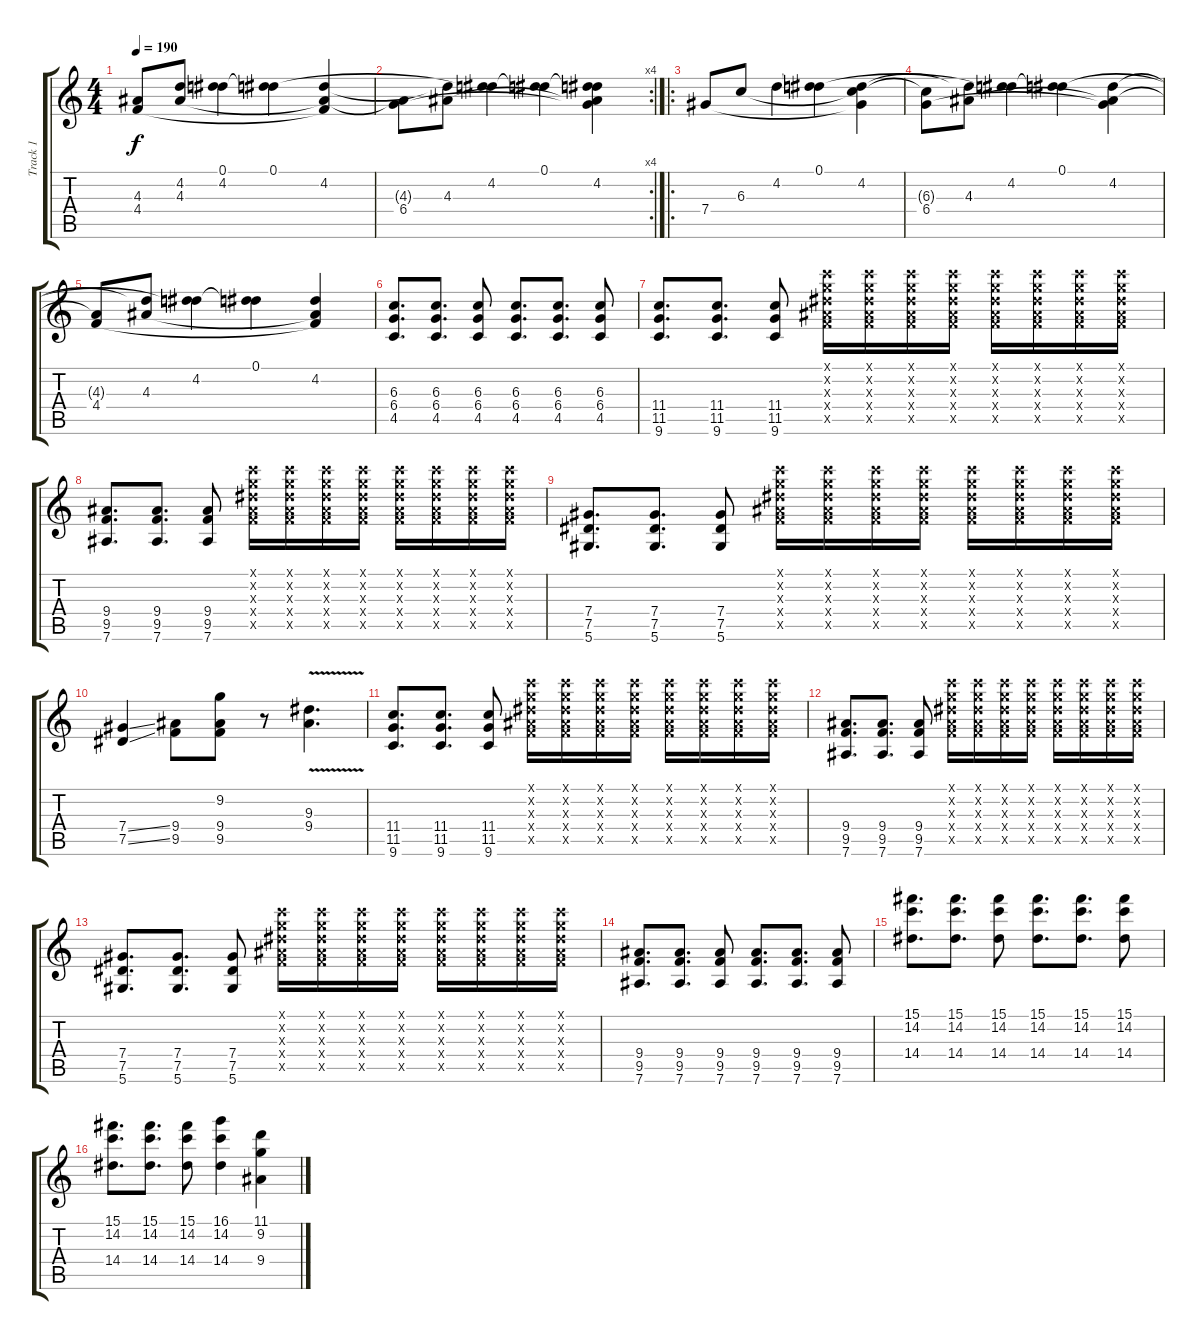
\track ("Track 1" "Track 1") {instrument acousticguitarsteel}
\staff {score tabs}
\tuning (Eb4 Bb3 Gb3 Db3 Ab2 Eb2) {hide}
\ts (4 4)
\tempo 190
\clef g2
\ks c
(4.3{t} 4.4).8{dy f} (4.2{t} 4.3).8 (0.1{t} 4.2).4 (0.1 4.2{t}).4 (4.2 4.3{t} 4.4{t}).4 |
\rc 4
(4.3{t} 6.4).8 (4.2{t} 4.3).8 (0.1{t} 4.2).4 (0.1 4.2{t}).4 (0.1{t} 4.2 4.3{t} 6.4{t}).4 |
\ro
7.4.8 6.3.8 4.2.4 (0.1 4.2{t}).4 (4.2 6.3{t} 7.4{t}).4 |
(6.3{t} 6.4).8 (4.2{t} 4.3).8 (0.1{t} 4.2).4 (0.1 4.2{t}).4 (4.2 4.3{t} 6.4{t}).4 |
(4.3{t} 4.4).8 (4.2{t} 4.3).8 (0.1{t} 4.2).4 (0.1 4.2{t}).4 (4.2 4.3{t} 4.4{t}).4 |
(6.3 6.4 4.5).8{d} (6.3 6.4 4.5).8{d} (6.3 6.4 4.5).8 (6.3 6.4 4.5).8{d} (6.3 6.4 4.5).8{d} (6.3 6.4 4.5).8 |
(11.4 11.5 9.6).8{d} (11.4 11.5 9.6).8{d} (11.4 11.5 9.6).8 (9.1{x} 9.2{x} 9.3{x} 9.4{x} 9.5{x}).16 (9.1{x} 9.2{x} 9.3{x} 9.4{x} 9.5{x}).16 (9.1{x} 9.2{x} 9.3{x} 9.4{x} 9.5{x}).16 (9.1{x} 9.2{x} 9.3{x} 9.4{x} 9.5{x}).16 (9.1{x} 9.2{x} 9.3{x} 9.4{x} 9.5{x}).16 (9.1{x} 9.2{x} 9.3{x} 9.4{x} 9.5{x}).16 (9.1{x} 9.2{x} 9.3{x} 9.4{x} 9.5{x}).16 (9.1{x} 9.2{x} 9.3{x} 9.4{x} 9.5{x}).16 |
(9.4 9.5 7.6).8{d} (9.4 9.5 7.6).8{d} (9.4 9.5 7.6).8 (9.1{x} 9.2{x} 9.3{x} 9.4{x} 9.5{x}).16 (9.1{x} 9.2{x} 9.3{x} 9.4{x} 9.5{x}).16 (9.1{x} 9.2{x} 9.3{x} 9.4{x} 9.5{x}).16 (9.1{x} 9.2{x} 9.3{x} 9.4{x} 9.5{x}).16 (9.1{x} 9.2{x} 9.3{x} 9.4{x} 9.5{x}).16 (9.1{x} 9.2{x} 9.3{x} 9.4{x} 9.5{x}).16 (9.1{x} 9.2{x} 9.3{x} 9.4{x} 9.5{x}).16 (9.1{x} 9.2{x} 9.3{x} 9.4{x} 9.5{x}).16 |
(7.4 7.5 5.6).8{d} (7.4 7.5 5.6).8{d} (7.4 7.5 5.6).8 (9.1{x} 9.2{x} 9.3{x} 9.4{x} 9.5{x}).16 (9.1{x} 9.2{x} 9.3{x} 9.4{x} 9.5{x}).16 (9.1{x} 9.2{x} 9.3{x} 9.4{x} 9.5{x}).16 (9.1{x} 9.2{x} 9.3{x} 9.4{x} 9.5{x}).16 (9.1{x} 9.2{x} 9.3{x} 9.4{x} 9.5{x}).16 (9.1{x} 9.2{x} 9.3{x} 9.4{x} 9.5{x}).16 (9.1{x} 9.2{x} 9.3{x} 9.4{x} 9.5{x}).16 (9.1{x} 9.2{x} 9.3{x} 9.4{x} 9.5{x}).16 |
(7.4{ss} 7.5{ss}).4 (9.4 9.5).8 (9.2 9.4 9.5).8 r.8 (9.3{v} 9.4{v}).4{d} |
(11.4 11.5 9.6).8{d} (11.4 11.5 9.6).8{d} (11.4 11.5 9.6).8 (9.1{x} 9.2{x} 9.3{x} 9.4{x} 9.5{x}).16 (9.1{x} 9.2{x} 9.3{x} 9.4{x} 9.5{x}).16 (9.1{x} 9.2{x} 9.3{x} 9.4{x} 9.5{x}).16 (9.1{x} 9.2{x} 9.3{x} 9.4{x} 9.5{x}).16 (9.1{x} 9.2{x} 9.3{x} 9.4{x} 9.5{x}).16 (9.1{x} 9.2{x} 9.3{x} 9.4{x} 9.5{x}).16 (9.1{x} 9.2{x} 9.3{x} 9.4{x} 9.5{x}).16 (9.1{x} 9.2{x} 9.3{x} 9.4{x} 9.5{x}).16 |
(9.4 9.5 7.6).8{d} (9.4 9.5 7.6).8{d} (9.4 9.5 7.6).8 (9.1{x} 9.2{x} 9.3{x} 9.4{x} 9.5{x}).16 (9.1{x} 9.2{x} 9.3{x} 9.4{x} 9.5{x}).16 (9.1{x} 9.2{x} 9.3{x} 9.4{x} 9.5{x}).16 (9.1{x} 9.2{x} 9.3{x} 9.4{x} 9.5{x}).16 (9.1{x} 9.2{x} 9.3{x} 9.4{x} 9.5{x}).16 (9.1{x} 9.2{x} 9.3{x} 9.4{x} 9.5{x}).16 (9.1{x} 9.2{x} 9.3{x} 9.4{x} 9.5{x}).16 (9.1{x} 9.2{x} 9.3{x} 9.4{x} 9.5{x}).16 |
(7.4 7.5 5.6).8{d} (7.4 7.5 5.6).8{d} (7.4 7.5 5.6).8 (9.1{x} 9.2{x} 9.3{x} 9.4{x} 9.5{x}).16 (9.1{x} 9.2{x} 9.3{x} 9.4{x} 9.5{x}).16 (9.1{x} 9.2{x} 9.3{x} 9.4{x} 9.5{x}).16 (9.1{x} 9.2{x} 9.3{x} 9.4{x} 9.5{x}).16 (9.1{x} 9.2{x} 9.3{x} 9.4{x} 9.5{x}).16 (9.1{x} 9.2{x} 9.3{x} 9.4{x} 9.5{x}).16 (9.1{x} 9.2{x} 9.3{x} 9.4{x} 9.5{x}).16 (9.1{x} 9.2{x} 9.3{x} 9.4{x} 9.5{x}).16 |
(9.4 9.5 7.6).8{d} (9.4 9.5 7.6).8{d} (9.4 9.5 7.6).8 (9.4 9.5 7.6).8{d} (9.4 9.5 7.6).8{d} (9.4 9.5 7.6).8 |
(15.1 14.2 14.4).8{d} (15.1 14.2 14.4).8{d} (15.1 14.2 14.4).8 (15.1 14.2 14.4).8{d} (15.1 14.2 14.4).8{d} (15.1 14.2 14.4).8 |
(15.1 14.2 14.4).8{d} (15.1 14.2 14.4).8{d} (15.1 14.2 14.4).8 (16.1 14.2 14.4).4 (11.1 9.2 9.4).4
